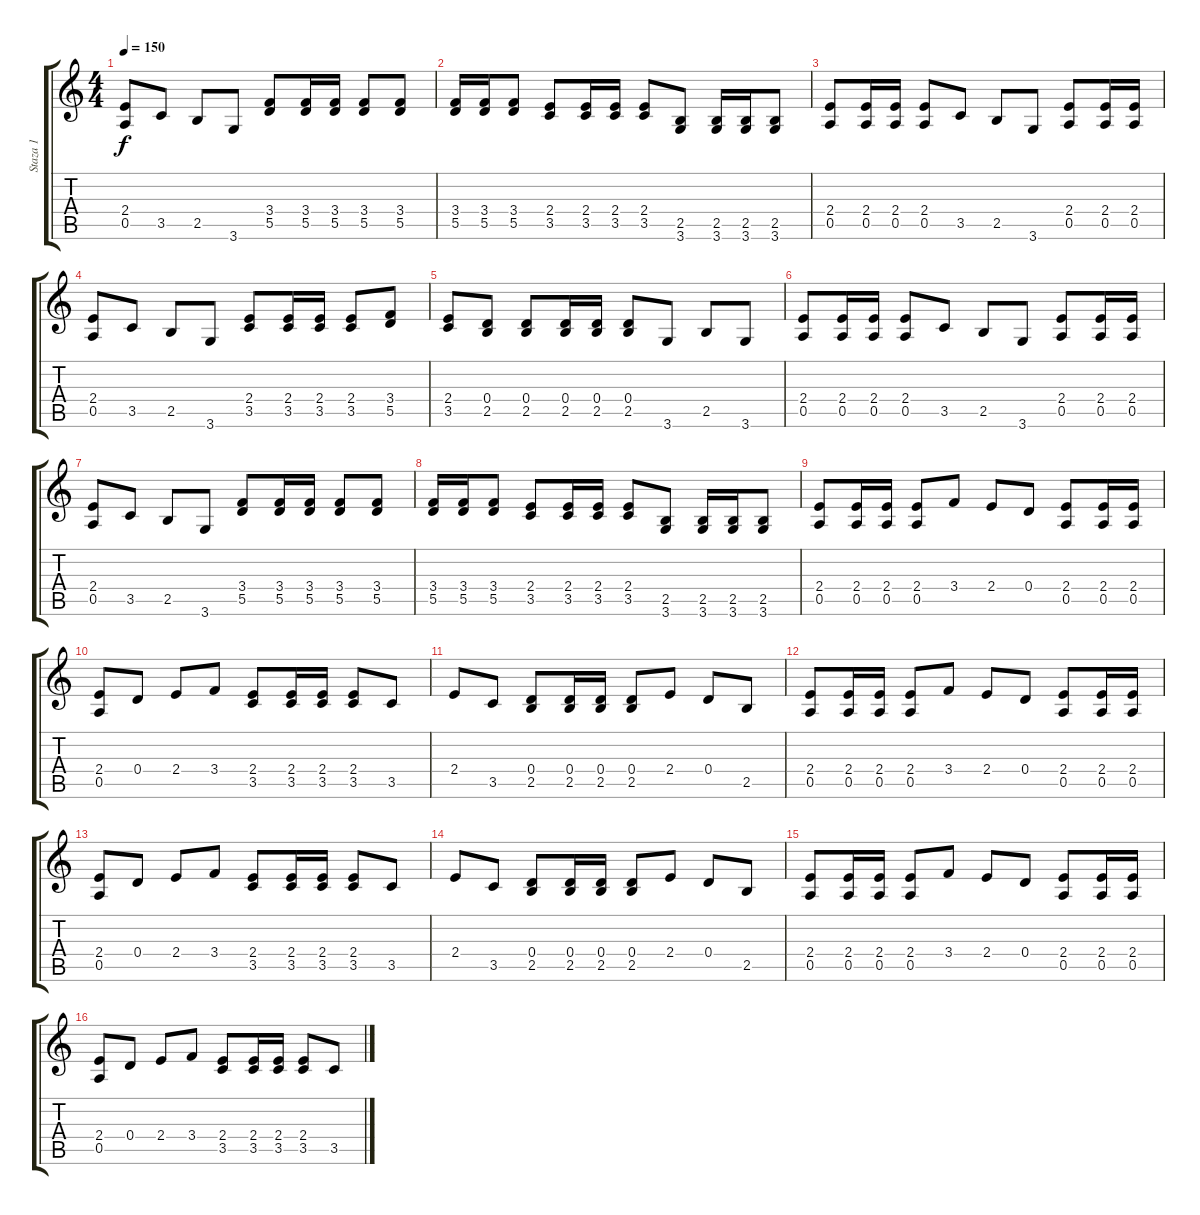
\track ("Staza 1" "Staza 1") {instrument distortionguitar}
\staff {score tabs}
\tuning (E4 B3 G3 D3 A2 E2) {hide}
\ts (4 4)
\tempo 150
\clef g2
\ks c
(2.4 0.5).8{dy f} 3.5.8 2.5.8 3.6.8 (3.4 5.5).8 (3.4 5.5).16 (3.4 5.5).16 (3.4 5.5).8 (3.4 5.5).8 |
(3.4 5.5).16 (3.4 5.5).16 (3.4 5.5).8 (2.4 3.5).8 (2.4 3.5).16 (2.4 3.5).16 (2.4 3.5).8 (2.5 3.6).8 (2.5 3.6).16 (2.5 3.6).16 (2.5 3.6).8 |
(2.4 0.5).8 (2.4 0.5).16 (2.4 0.5).16 (2.4 0.5).8 3.5.8 2.5.8 3.6.8 (2.4 0.5).8 (2.4 0.5).16 (2.4 0.5).16 |
(2.4 0.5).8 3.5.8 2.5.8 3.6.8 (2.4 3.5).8 (2.4 3.5).16 (2.4 3.5).16 (2.4 3.5).8 (3.4 5.5).8 |
(2.4 3.5).8 (0.4 2.5).8 (0.4 2.5).8 (0.4 2.5).16 (0.4 2.5).16 (0.4 2.5).8 3.6.8 2.5.8 3.6.8 |
(2.4 0.5).8 (2.4 0.5).16 (2.4 0.5).16 (2.4 0.5).8 3.5.8 2.5.8 3.6.8 (2.4 0.5).8 (2.4 0.5).16 (2.4 0.5).16 |
(2.4 0.5).8 3.5.8 2.5.8 3.6.8 (3.4 5.5).8 (3.4 5.5).16 (3.4 5.5).16 (3.4 5.5).8 (3.4 5.5).8 |
(3.4 5.5).16 (3.4 5.5).16 (3.4 5.5).8 (2.4 3.5).8 (2.4 3.5).16 (2.4 3.5).16 (2.4 3.5).8 (2.5 3.6).8 (2.5 3.6).16 (2.5 3.6).16 (2.5 3.6).8 |
(2.4 0.5).8 (2.4 0.5).16 (2.4 0.5).16 (2.4 0.5).8 3.4.8 2.4.8 0.4.8 (2.4 0.5).8 (2.4 0.5).16 (2.4 0.5).16 |
(2.4 0.5).8 0.4.8 2.4.8 3.4.8 (2.4 3.5).8 (2.4 3.5).16 (2.4 3.5).16 (2.4 3.5).8 3.5.8 |
2.4.8 3.5.8 (0.4 2.5).8 (0.4 2.5).16 (0.4 2.5).16 (0.4 2.5).8 2.4.8 0.4.8 2.5.8 |
(2.4 0.5).8 (2.4 0.5).16 (2.4 0.5).16 (2.4 0.5).8 3.4.8 2.4.8 0.4.8 (2.4 0.5).8 (2.4 0.5).16 (2.4 0.5).16 |
(2.4 0.5).8 0.4.8 2.4.8 3.4.8 (2.4 3.5).8 (2.4 3.5).16 (2.4 3.5).16 (2.4 3.5).8 3.5.8 |
2.4.8 3.5.8 (0.4 2.5).8 (0.4 2.5).16 (0.4 2.5).16 (0.4 2.5).8 2.4.8 0.4.8 2.5.8 |
(2.4 0.5).8 (2.4 0.5).16 (2.4 0.5).16 (2.4 0.5).8 3.4.8 2.4.8 0.4.8 (2.4 0.5).8 (2.4 0.5).16 (2.4 0.5).16 |
(2.4 0.5).8 0.4.8 2.4.8 3.4.8 (2.4 3.5).8 (2.4 3.5).16 (2.4 3.5).16 (2.4 3.5).8 3.5.8
